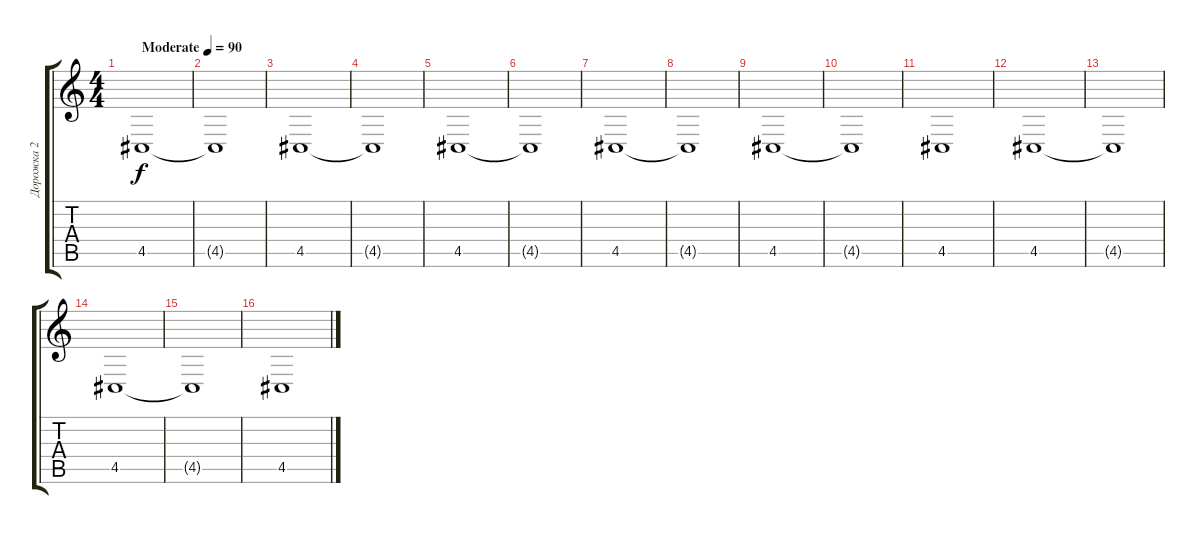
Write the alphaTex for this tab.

\track ("Дорожка 2" "Дорожка 2") {instrument seashore}
\staff {score tabs}
\tuning (E4 B3 G3 D3 A2 E2) {hide}
\ts (4 4)
\tempo (90 "Moderate")
\clef g2
\ks c
4.5.1{dy f instrument seashore} |
4.5{t}.1 |
4.5.1 |
4.5{t}.1 |
4.5.1 |
4.5{t}.1 |
4.5.1 |
4.5{t}.1 |
4.5.1 |
4.5{t}.1 |
4.5.1 |
4.5.1 |
4.5{t}.1 |
4.5.1 |
4.5{t}.1 |
4.5.1
